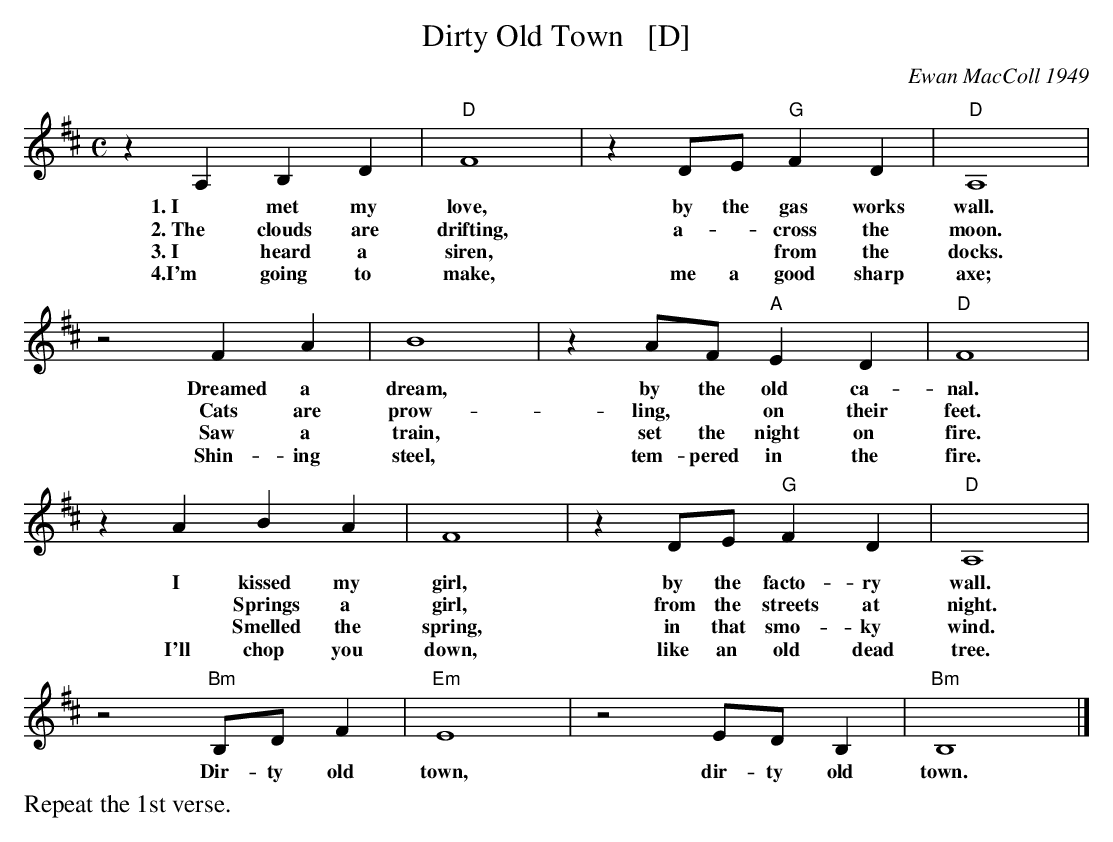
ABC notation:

X:1
T: Dirty Old Town   [D]
C: Ewan MacColl 1949
M: C
L: 1/8
K: D
z2A,2 B,2D2 | "D"F8 | z2DE "G"F2D2 | "D"A,8 |
w:1.~I met my love, by the gas works wall.
w:2.~The clouds are drifting, a-*cross the moon.
w:3.~I heard a siren, ~ ~ from the docks.
w:4.I'm going to make, me a good sharp axe;
z4 F2A2 | B8 | z2AF "A"E2D2 | "D"F8 |
w: Dreamed a dream, by the old ca-nal.
w: Cats are prow-ling,* on their feet.
w: Saw a train, set the night on fire.
w: Shin-ing steel, tem-pered in the fire.
z2A2 B2A2 | F8 | z2DE "G"F2D2 | "D"A,8 |
w: I kissed my girl, by the facto-ry wall.
w: ~ Springs a girl, from the streets at night.
w: ~ Smelled the spring, in that smo-ky wind.
w: I'll chop you down, like an old dead tree.
z4 "Bm"B,D F2 | "Em"E8 | z4 EDB,2 | "Bm"B,8 |]
w: Dir-ty old town, dir-ty old town.
